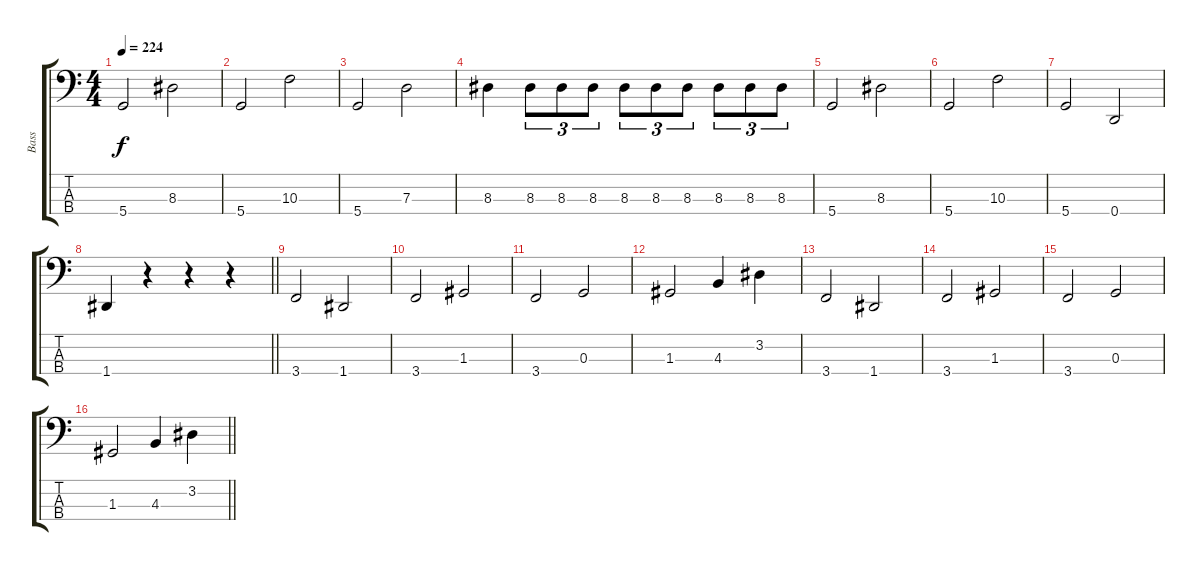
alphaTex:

\track ("Bass" "Bass") {instrument electricbasspick}
\staff {score tabs}
\tuning (F2 C2 G1 D1) {hide}
\ts (4 4)
\tempo 224
\clef f4
\ks c
5.4.2{dy f} 8.3.2 |
5.4.2 10.3.2 |
5.4.2 7.3.2 |
8.3.4 8.3.8{tu (3 2)} 8.3.8{tu (3 2)} 8.3.8{tu (3 2)} 8.3.8{tu (3 2)} 8.3.8{tu (3 2)} 8.3.8{tu (3 2)} 8.3.8{tu (3 2)} 8.3.8{tu (3 2)} 8.3.8{tu (3 2)} |
5.4.2 8.3.2 |
5.4.2 10.3.2 |
5.4.2 0.4.2 |
\barLineRight lightlight
1.4.4 r.4 r.4 r.4 |
3.4.2 1.4.2 |
3.4.2 1.3.2 |
3.4.2 0.3.2 |
1.3.2 4.3.4 3.2.4 |
3.4.2 1.4.2 |
3.4.2 1.3.2 |
3.4.2 0.3.2 |
\barLineRight lightlight
1.3.2 4.3.4 3.2.4
